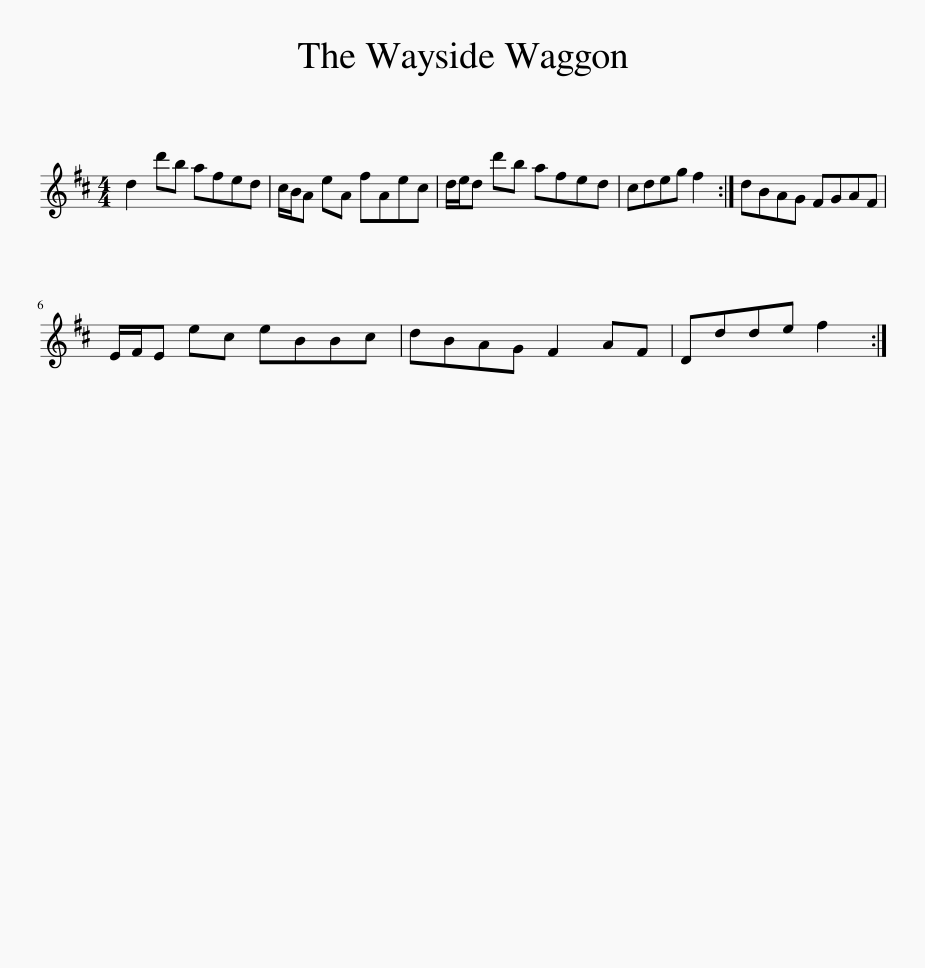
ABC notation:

X:1
L:1/8
M:4/4
I:linebreak $
K:D
V:1 treble
V:1
 d2 d'b afed | c/B/A eA fAec | d/e/d d'b afed | cdeg f2 :| dBAG FGAF |$ %5
 E/F/E ec eBBc | dBAG F2 AF | Ddde f2 :| %8
